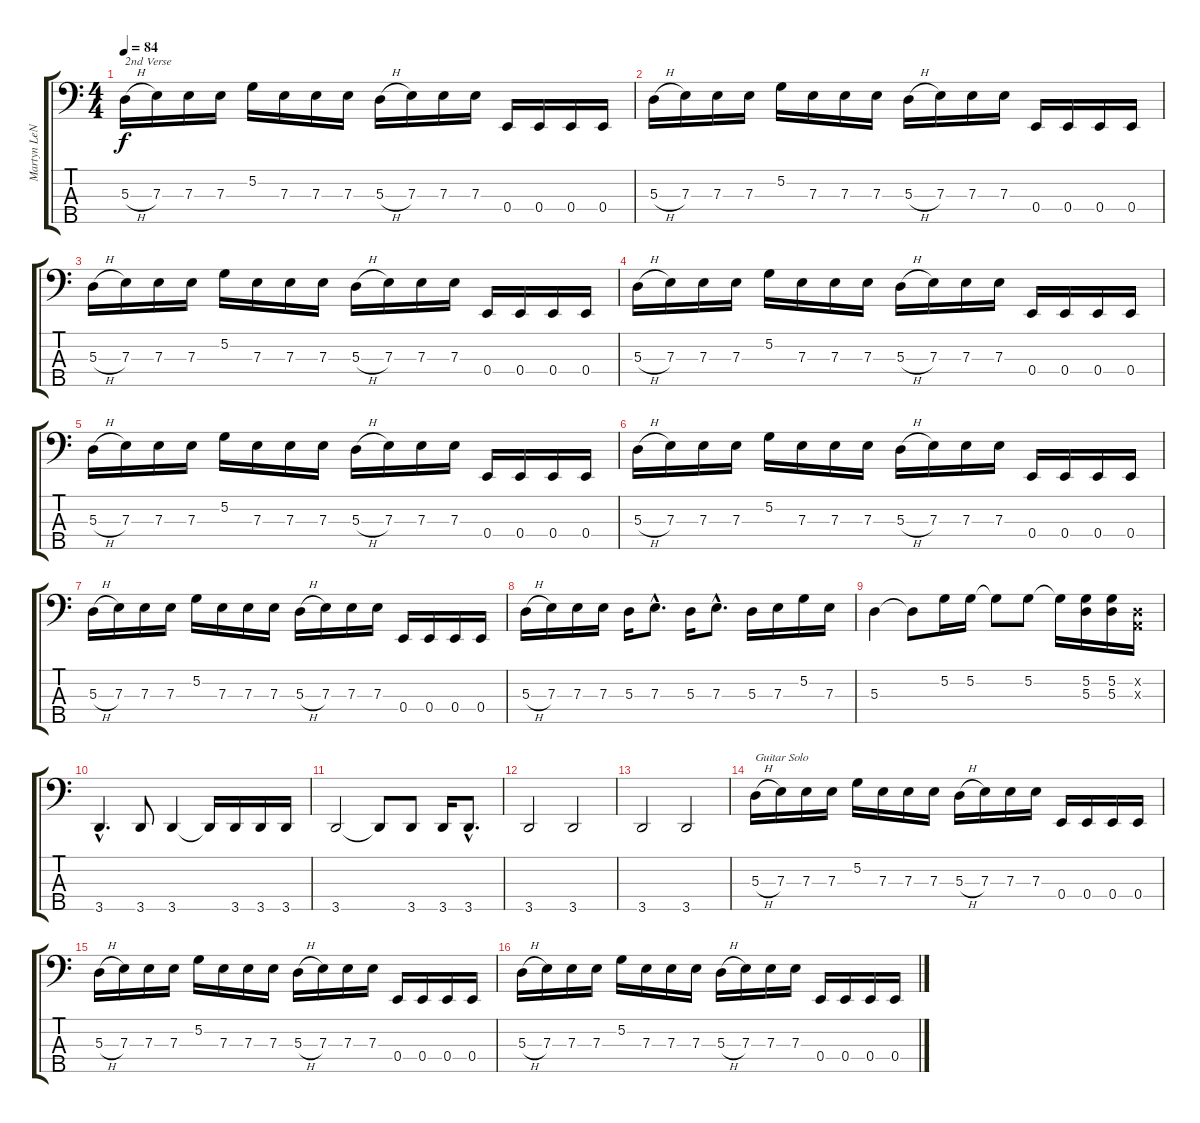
\track ("Martyn LeNoble" "Martyn LeN") {instrument electricbassfinger}
\staff {score tabs}
\tuning (G2 D2 A1 E1 B0) {hide}
\ts (4 4)
\tempo 84
\clef f4
\ks c
5.3{h}.16{txt "2nd Verse" dy f} 7.3.16 7.3.16 7.3.16 5.2.16 7.3.16 7.3.16 7.3.16 5.3{h}.16 7.3.16 7.3.16 7.3.16 0.4.16 0.4.16 0.4.16 0.4.16 |
5.3{h}.16 7.3.16 7.3.16 7.3.16 5.2.16 7.3.16 7.3.16 7.3.16 5.3{h}.16 7.3.16 7.3.16 7.3.16 0.4.16 0.4.16 0.4.16 0.4.16 |
5.3{h}.16 7.3.16 7.3.16 7.3.16 5.2.16 7.3.16 7.3.16 7.3.16 5.3{h}.16 7.3.16 7.3.16 7.3.16 0.4.16 0.4.16 0.4.16 0.4.16 |
5.3{h}.16 7.3.16 7.3.16 7.3.16 5.2.16 7.3.16 7.3.16 7.3.16 5.3{h}.16 7.3.16 7.3.16 7.3.16 0.4.16 0.4.16 0.4.16 0.4.16 |
5.3{h}.16 7.3.16 7.3.16 7.3.16 5.2.16 7.3.16 7.3.16 7.3.16 5.3{h}.16 7.3.16 7.3.16 7.3.16 0.4.16 0.4.16 0.4.16 0.4.16 |
5.3{h}.16 7.3.16 7.3.16 7.3.16 5.2.16 7.3.16 7.3.16 7.3.16 5.3{h}.16 7.3.16 7.3.16 7.3.16 0.4.16 0.4.16 0.4.16 0.4.16 |
5.3{h}.16 7.3.16 7.3.16 7.3.16 5.2.16 7.3.16 7.3.16 7.3.16 5.3{h}.16 7.3.16 7.3.16 7.3.16 0.4.16 0.4.16 0.4.16 0.4.16 |
5.3{h}.16 7.3.16 7.3.16 7.3.16 5.3.16 7.3{hac}.8{d} 5.3.16 7.3{hac}.8{d} 5.3.16 7.3.16 5.2.16 7.3.16 |
5.3.4 5.3{t}.8 5.2.16 5.2.16 5.2{t}.8 5.2.8 5.2{t}.16 (5.2 5.3).16 (5.2 5.3).16 (0.2{x} 0.3{x}).16 |
3.5{hac}.4{d} 3.5.8 3.5.4 3.5{t}.16 3.5.16 3.5.16 3.5.16 |
3.5.2 3.5{t}.8 3.5.8 3.5.16 3.5{hac}.8{d} |
3.5.2 3.5.2 |
3.5.2 3.5.2 |
5.3{h}.16{txt "Guitar Solo"} 7.3.16 7.3.16 7.3.16 5.2.16 7.3.16 7.3.16 7.3.16 5.3{h}.16 7.3.16 7.3.16 7.3.16 0.4.16 0.4.16 0.4.16 0.4.16 |
5.3{h}.16 7.3.16 7.3.16 7.3.16 5.2.16 7.3.16 7.3.16 7.3.16 5.3{h}.16 7.3.16 7.3.16 7.3.16 0.4.16 0.4.16 0.4.16 0.4.16 |
5.3{h}.16 7.3.16 7.3.16 7.3.16 5.2.16 7.3.16 7.3.16 7.3.16 5.3{h}.16 7.3.16 7.3.16 7.3.16 0.4.16 0.4.16 0.4.16 0.4.16
